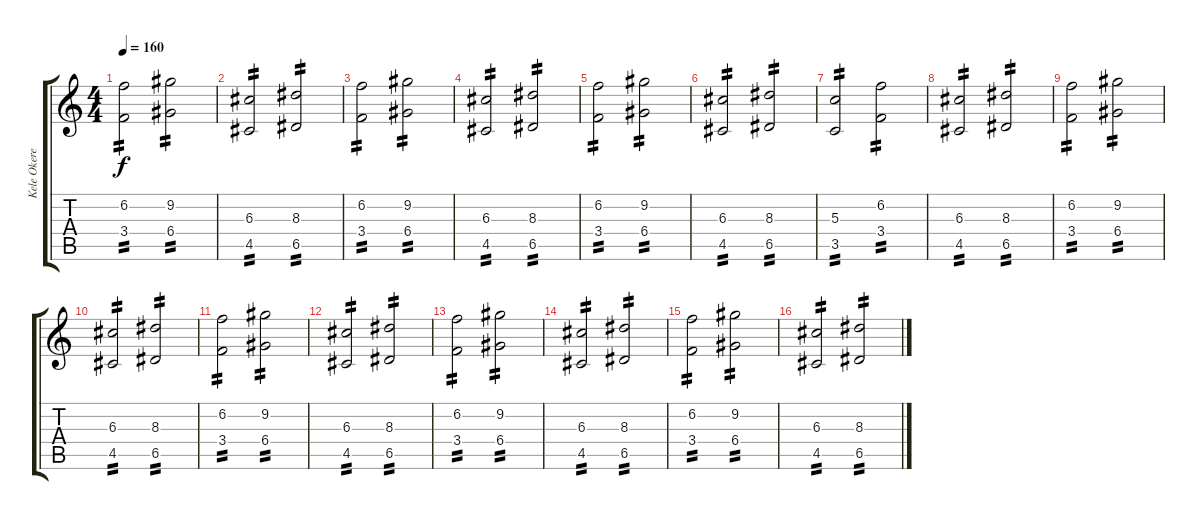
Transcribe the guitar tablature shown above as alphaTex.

\track ("Kele Okereke" "Kele Okere") {instrument overdrivenguitar}
\staff {score tabs}
\tuning (E4 B3 G3 D3 A2 E2) {hide}
\ts (4 4)
\tempo 160
\clef g2
\ks c
(6.2 3.4).2{tp 2 dy f} (9.2 6.4).2{tp 2} |
(6.3 4.5).2{tp 2} (8.3 6.5).2{tp 2} |
(6.2 3.4).2{tp 2} (9.2 6.4).2{tp 2} |
(6.3 4.5).2{tp 2} (8.3 6.5).2{tp 2} |
(6.2 3.4).2{tp 2} (9.2 6.4).2{tp 2} |
(6.3 4.5).2{tp 2} (8.3 6.5).2{tp 2} |
(5.3 3.5).2{tp 2} (6.2 3.4).2{tp 2} |
(6.3 4.5).2{tp 2} (8.3 6.5).2{tp 2} |
(6.2 3.4).2{tp 2} (9.2 6.4).2{tp 2} |
(6.3 4.5).2{tp 2} (8.3 6.5).2{tp 2} |
(6.2 3.4).2{tp 2} (9.2 6.4).2{tp 2} |
(6.3 4.5).2{tp 2} (8.3 6.5).2{tp 2} |
(6.2 3.4).2{tp 2} (9.2 6.4).2{tp 2} |
(6.3 4.5).2{tp 2} (8.3 6.5).2{tp 2} |
(6.2 3.4).2{tp 2} (9.2 6.4).2{tp 2} |
(6.3 4.5).2{tp 2} (8.3 6.5).2{tp 2}
